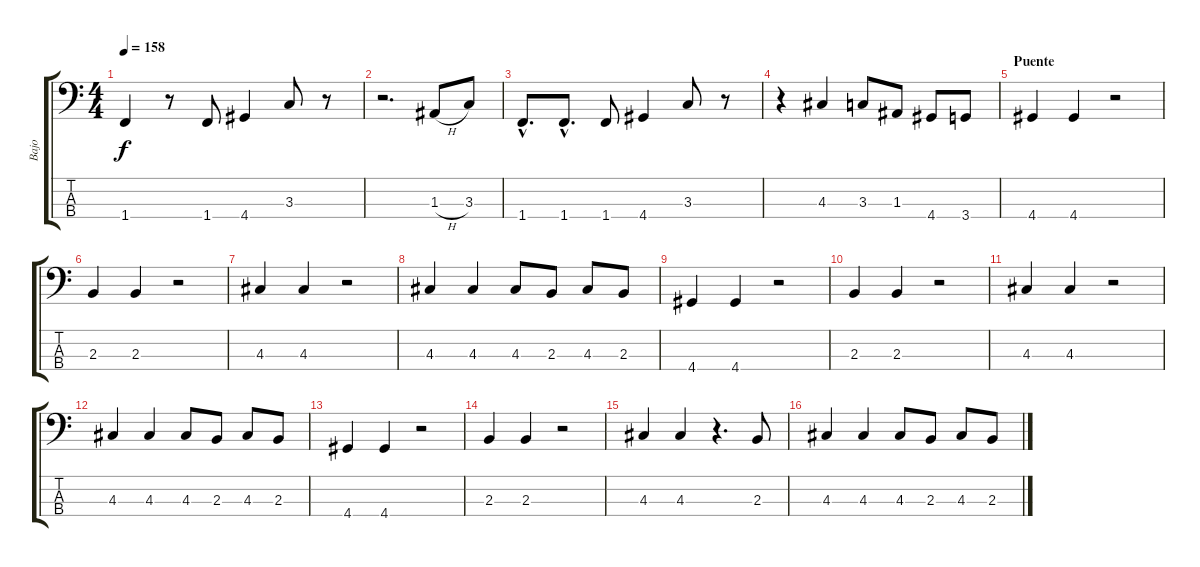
\track ("Bajo" "Bajo") {instrument electricbassfinger}
\staff {score tabs}
\tuning (G2 D2 A1 E1) {hide}
\ts (4 4)
\tempo 158
\clef f4
\ks c
1.4.4{dy f} r.8 1.4.8 4.4.4 3.3.8 r.8 |
r.2{d} 1.3{h}.8 3.3.8 |
1.4{hac}.8{d} 1.4{hac}.8{d} 1.4.8 4.4.4 3.3.8 r.8 |
r.4 4.3.4 3.3.8 1.3.8 4.4.8 3.4.8 |
\section ("" "Puente")
4.4.4{instrument electricbassfinger} 4.4.4 r.2 |
2.3.4 2.3.4 r.2 |
4.3.4 4.3.4 r.2 |
4.3.4 4.3.4 4.3.8 2.3.8 4.3.8 2.3.8 |
4.4.4 4.4.4 r.2 |
2.3.4 2.3.4 r.2 |
4.3.4 4.3.4 r.2 |
4.3.4 4.3.4 4.3.8 2.3.8 4.3.8 2.3.8 |
4.4.4 4.4.4 r.2 |
2.3.4 2.3.4 r.2 |
4.3.4 4.3.4 r.4{d} 2.3.8 |
4.3.4 4.3.4 4.3.8 2.3.8 4.3.8 2.3.8
